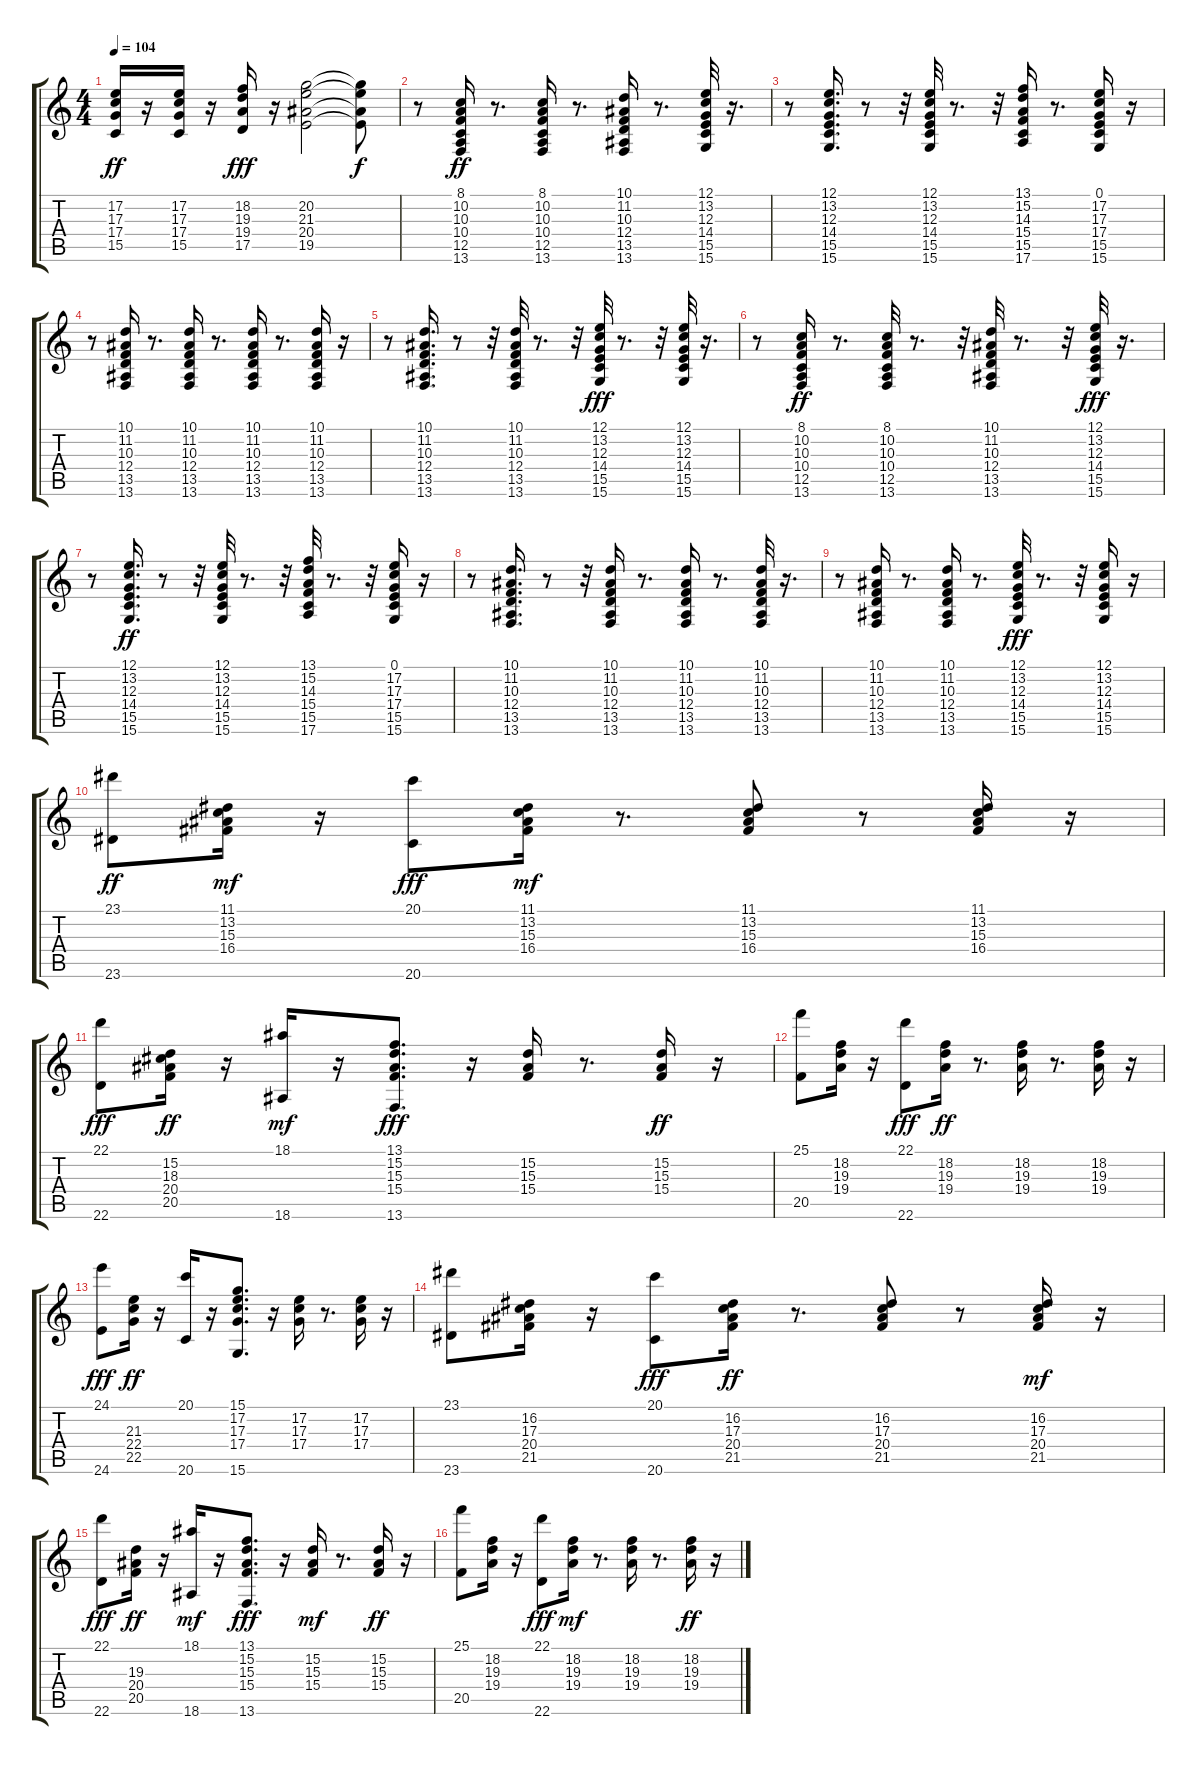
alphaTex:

\track "" {instrument pad3polysynth}
\staff {score tabs}
\tuning (E4 B3 G3 D3 A2 E2) {hide}
\ts (4 4)
\tempo 104
\clef g2
\ks c
(17.2 17.3 17.4 15.5).16{dy ff} r.16 (17.2 17.3 17.4 15.5).16 r.16 (18.2 19.3 19.4 17.5).16{dy fff} r.16 (20.2 21.3 20.4 19.5).2 (20.2{t} 21.3{t} 20.4{t} 19.5{t}).8{dy f} |
r.8 (8.1 10.2 10.3 10.4 12.5 13.6).16{dy ff} r.8{d} (8.1 10.2 10.3 10.4 12.5 13.6).16 r.8{d} (10.1 11.2 10.3 12.4 13.5 13.6).16 r.8{d} (12.1 13.2 12.3 14.4 15.5 15.6).32 r.16{d} |
r.8 (12.1 13.2 12.3 14.4 15.5 15.6).16{d} r.8 r.32 (12.1 13.2 12.3 14.4 15.5 15.6).32 r.8{d} r.32 (13.1 15.2 14.3 15.4 15.5 17.6).16 r.8{d} (0.1 17.2 17.3 17.4 15.5 15.6).16 r.16 |
r.8 (10.1 11.2 10.3 12.4 13.5 13.6).16 r.8{d} (10.1 11.2 10.3 12.4 13.5 13.6).16 r.8{d} (10.1 11.2 10.3 12.4 13.5 13.6).16 r.8{d} (10.1 11.2 10.3 12.4 13.5 13.6).16 r.16 |
r.8 (10.1 11.2 10.3 12.4 13.5 13.6).16{d} r.8 r.32 (10.1 11.2 10.3 12.4 13.5 13.6).32 r.8{d} r.32 (12.1 13.2 12.3 14.4 15.5 15.6).32{dy fff} r.8{d} r.32 (12.1 13.2 12.3 14.4 15.5 15.6).32 r.16{d} |
r.8 (8.1 10.2 10.3 10.4 12.5 13.6).16{dy ff} r.8{d} (8.1 10.2 10.3 10.4 12.5 13.6).32 r.8{d} r.32 (10.1 11.2 10.3 12.4 13.5 13.6).32 r.8{d} r.32 (12.1 13.2 12.3 14.4 15.5 15.6).32{dy fff} r.16{d} |
r.8 (12.1 13.2 12.3 14.4 15.5 15.6).16{d dy ff} r.8 r.32 (12.1 13.2 12.3 14.4 15.5 15.6).32 r.8{d} r.32 (13.1 15.2 14.3 15.4 15.5 17.6).32 r.8{d} r.32 (0.1 17.2 17.3 17.4 15.5 15.6).16 r.16 |
r.8 (10.1 11.2 10.3 12.4 13.5 13.6).16{d} r.8 r.32 (10.1 11.2 10.3 12.4 13.5 13.6).16 r.8{d} (10.1 11.2 10.3 12.4 13.5 13.6).16 r.8{d} (10.1 11.2 10.3 12.4 13.5 13.6).32 r.16{d} |
r.8 (10.1 11.2 10.3 12.4 13.5 13.6).16 r.8{d} (10.1 11.2 10.3 12.4 13.5 13.6).16 r.8{d} (12.1 13.2 12.3 14.4 15.5 15.6).32{dy fff} r.8{d} r.32 (12.1 13.2 12.3 14.4 15.5 15.6).16 r.16 |
(23.1 23.6).8{dy ff} (11.1 13.2 15.3 16.4).16{dy mf} r.16 (20.1 20.6).8{dy fff} (11.1 13.2 15.3 16.4).16{dy mf} r.8{d} (11.1 13.2 15.3 16.4).8 r.8 (11.1 13.2 15.3 16.4).16 r.16 |
(22.1 22.6).8{dy fff} (15.2 18.3 20.4 20.5).16{dy ff} r.16 (18.1 18.6).16{dy mf} r.16 (13.1 15.2 15.3 15.4 13.6).8{d dy fff} r.16 (15.2 15.3 15.4).16 r.8{d} (15.2 15.3 15.4).16{dy ff} r.16 |
(25.1 20.5).8 (18.2 19.3 19.4).16 r.16 (22.1 22.6).8{dy fff} (18.2 19.3 19.4).16{dy ff} r.8{d} (18.2 19.3 19.4).16 r.8{d} (18.2 19.3 19.4).16 r.16 |
(24.1 24.6).8{dy fff} (21.3 22.4 22.5).16{dy ff} r.16 (20.1 20.6).16 r.16 (15.1 17.2 17.3 17.4 15.6).8{d} r.16 (17.2 17.3 17.4).16 r.8{d} (17.2 17.3 17.4).16 r.16 |
(23.1 23.6).8 (16.2 17.3 20.4 21.5).16 r.16 (20.1 20.6).8{dy fff} (16.2 17.3 20.4 21.5).16{dy ff} r.8{d} (16.2 17.3 20.4 21.5).8 r.8 (16.2 17.3 20.4 21.5).16{dy mf} r.16 |
(22.1 22.6).8{dy fff} (19.3 20.4 20.5).16{dy ff} r.16 (18.1 18.6).16{dy mf} r.16 (13.1 15.2 15.3 15.4 13.6).8{d dy fff} r.16 (15.2 15.3 15.4).16{dy mf} r.8{d} (15.2 15.3 15.4).16{dy ff} r.16 |
(25.1 20.5).8 (18.2 19.3 19.4).16 r.16 (22.1 22.6).8{dy fff} (18.2 19.3 19.4).16{dy mf} r.8{d} (18.2 19.3 19.4).16 r.8{d} (18.2 19.3 19.4).16{dy ff} r.16
